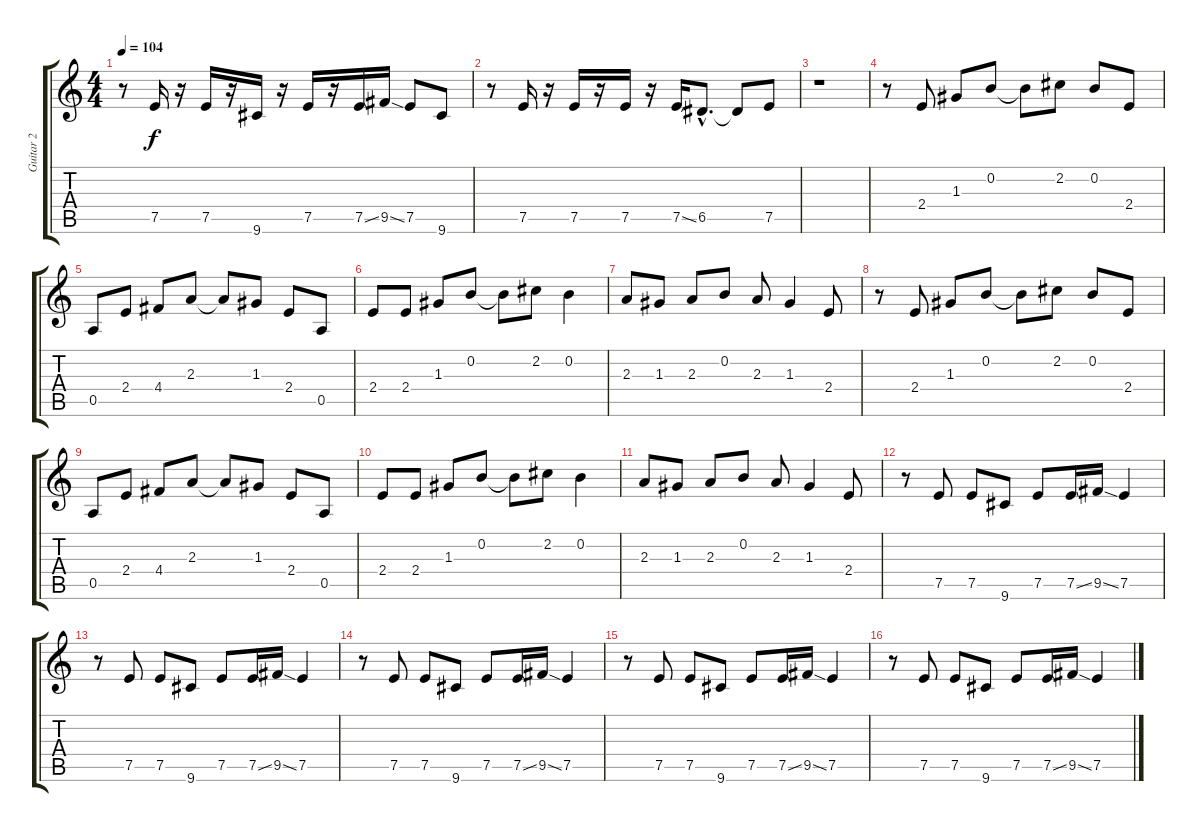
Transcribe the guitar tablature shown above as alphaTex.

\track ("Guitar 2" "Guitar 2") {instrument electricguitarclean}
\staff {score tabs}
\tuning (E4 B3 G3 D3 A2 E2) {hide}
\ts (4 4)
\tempo 104
\clef g2
\ks c
r.8{dy f} 7.5.16 r.16 7.5.16 r.16 9.6.16 r.16 7.5.16 r.16 7.5{ss}.16 9.5{ss}.16 7.5.8 9.6.8 |
r.8 7.5.16 r.16 7.5.16 r.16 7.5.16 r.16 7.5{ss}.16 6.5{hac}.8{d} 6.5{t}.8 7.5.8 |
r.1 |
r.8 2.4.8 1.3.8 0.2.8 0.2{t}.8 2.2.8 0.2.8 2.4.8 |
0.5.8 2.4.8 4.4.8 2.3.8 2.3{t}.8 1.3.8 2.4.8 0.5.8 |
2.4.8 2.4.8 1.3.8 0.2.8 0.2{t}.8 2.2.8 0.2.4 |
2.3.8 1.3.8 2.3.8 0.2.8 2.3.8 1.3.4 2.4.8 |
r.8 2.4.8 1.3.8 0.2.8 0.2{t}.8 2.2.8 0.2.8 2.4.8 |
0.5.8 2.4.8 4.4.8 2.3.8 2.3{t}.8 1.3.8 2.4.8 0.5.8 |
2.4.8 2.4.8 1.3.8 0.2.8 0.2{t}.8 2.2.8 0.2.4 |
2.3.8 1.3.8 2.3.8 0.2.8 2.3.8 1.3.4 2.4.8 |
r.8 7.5.8 7.5.8 9.6.8 7.5.8 7.5{ss}.16 9.5{ss}.16 7.5.4 |
r.8 7.5.8 7.5.8 9.6.8 7.5.8 7.5{ss}.16 9.5{ss}.16 7.5.4 |
r.8 7.5.8 7.5.8 9.6.8 7.5.8 7.5{ss}.16 9.5{ss}.16 7.5.4 |
r.8 7.5.8 7.5.8 9.6.8 7.5.8 7.5{ss}.16 9.5{ss}.16 7.5.4 |
r.8 7.5.8 7.5.8 9.6.8 7.5.8 7.5{ss}.16 9.5{ss}.16 7.5.4
